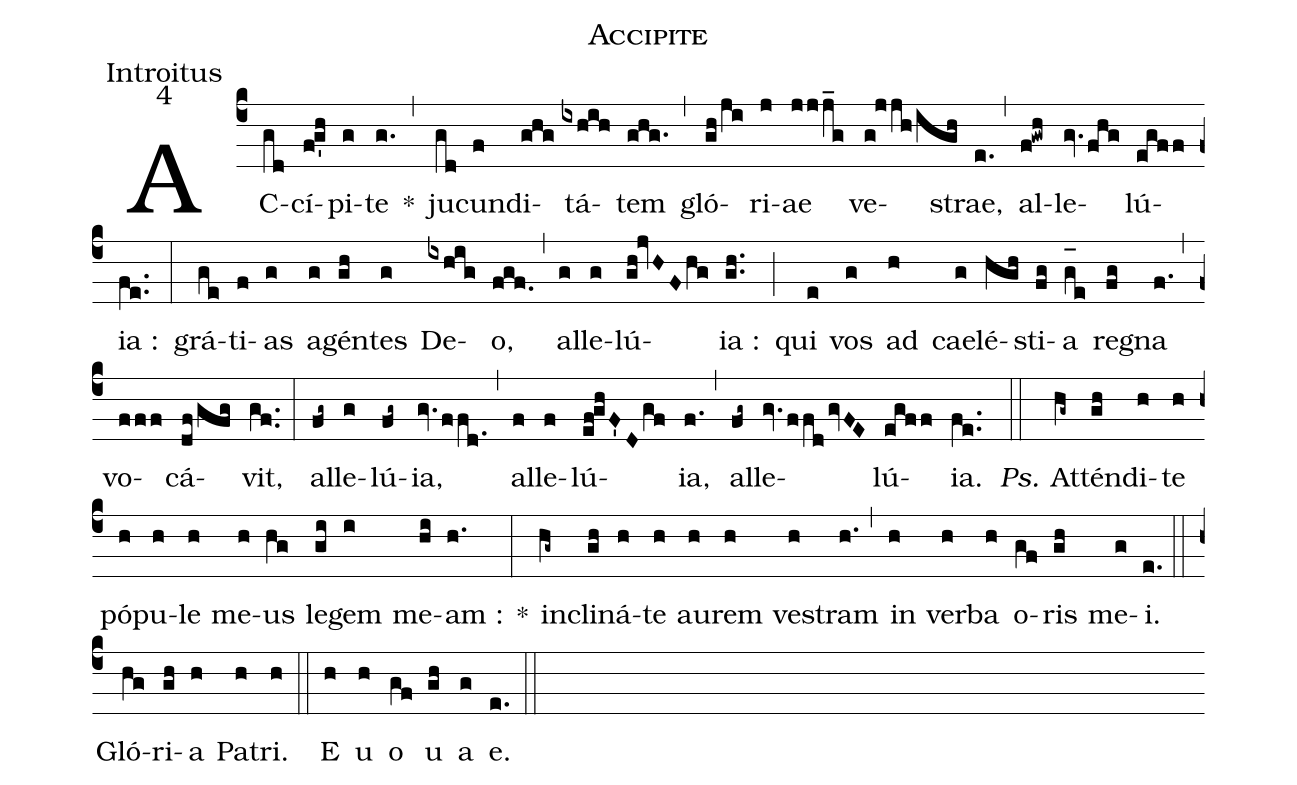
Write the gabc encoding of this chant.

name:Accipite;
office-part:Introitus;
mode:4;
%%
(c4) AC(gd)cí(f!g'h)pi(g)te(g.) *(,) ju(gd)cun(f)di(ghg)tá(ixhih)tem(ghg.) (,) gló(gh/ji)ri(j)ae(jjj_g) ve(g!jjh/igh)strae,(e.) (,) al(f!gwh)le(gv.fhg)lú(egff){ia} :(fe..) (:) grá(ge)ti(f)as(g) a(g)gén(gh)tes(g) De(ixhig)o,(fgf.) (,) al(g)le(g)lú(gh!jvHF/hg){ia} :(gh..) (;) qui(e) vos(g) ad(h) cae(g)lé(hgh)sti(fg)a(g_[oh:h]e) re(fg)gna(f.) (,) vo(fff)cá(df/gfg)vit,(gf..) (:) al(fg~)le(g)lú(fg~){ia},(gv.ffd.) (,) al(f)le(f)lú(ef!ghF'D/gf){ia},(f.) (,) al(fg~)le(gv.ffd/gvFE)lú(egff){ia}.(fe..) (::) <i>Ps.</i> At(hg~)tén(gh)di(h)te(h) pó(h)pu(h)le(h) me(h)us(hg) le(gi)gem(i) me(hi)am :(h.) *(:) in(hg~)cli(gh)ná(h)te(h) au(h)rem(h) ve(h)stram(h.) (,) in(h) ver(h)ba(h) o(gf)ris(gh) me(g)i.(e.) (::) Gló(hg)ri(gh)a(h) Pa(h)tri.(h) (::) <eu>E(h) u(h) o(gf) u(gh) a(g) e.</eu>(e.) (::)
